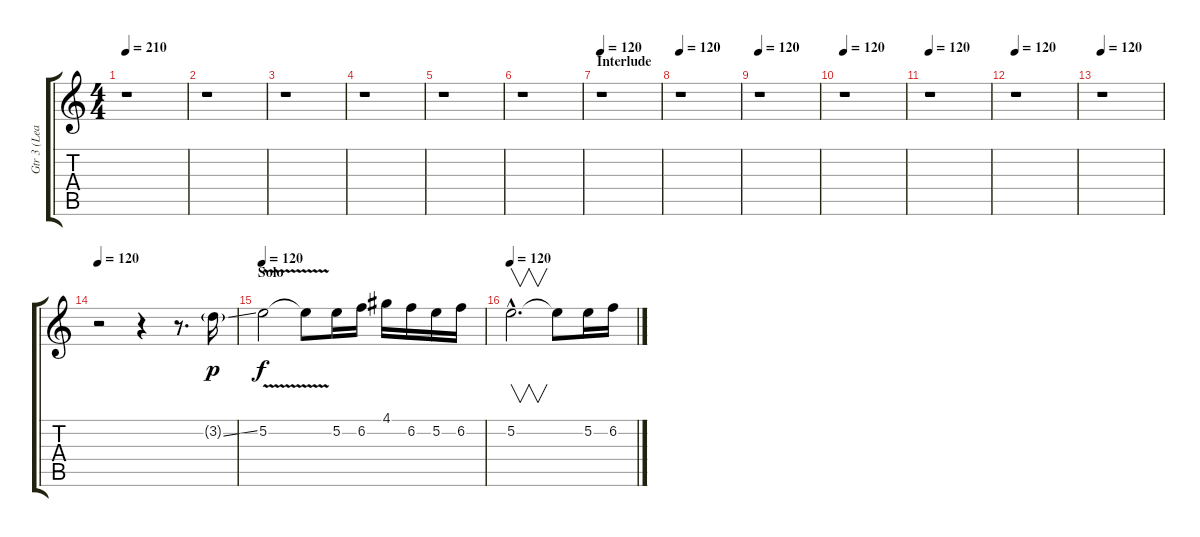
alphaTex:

\track ("Gtr 3 (Lead)" "Gtr 3 (Lea") {instrument distortionguitar}
\staff {score tabs}
\tuning (E4 B3 G3 D3 A2 E2) {hide}
\ts (4 4)
\tempo 210
\clef g2
\ks c
r.1{dy f} |
r.1 |
r.1 |
r.1 |
r.1 |
r.1 |
\section ("" "Interlude")
\tempo 120
r.1 |
\tempo 120
r.1 |
\tempo 120
r.1 |
\tempo 120
r.1 |
\tempo 120
r.1 |
\tempo 120
r.1 |
\tempo 120
r.1 |
\tempo 120
r.2 r.4 r.8{d} 3.2{ss g}.16{dy p} |
\section ("" "Solo")
\tempo 120
5.2{v}.2{dy f} 5.2{t}.8 5.2.16 6.2.16 4.1.16 6.2.16 5.2.16 6.2.16 |
\tempo 120
5.2{hac}.2{v d} 5.2{t}.8 5.2.16 6.2.16
